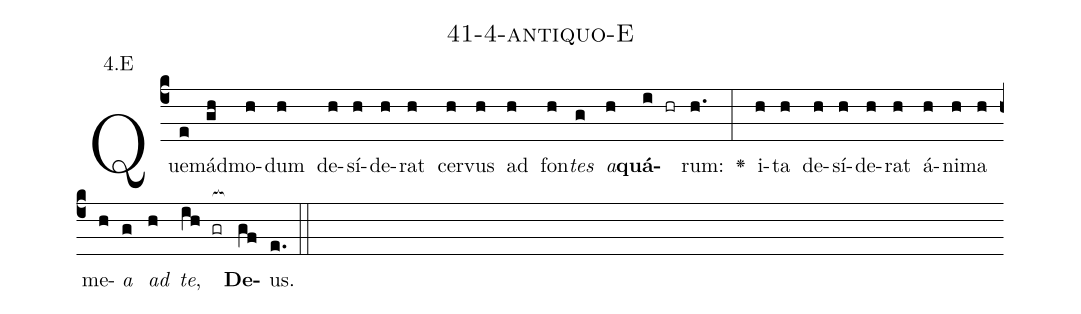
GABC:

name: 41-4-antiquo-E;
annotation: 4.E;
%%
(c4)Quem(e)ád(gh)mo(h)dum(h) de(h)sí(h)de(h)rat(h) cer(h)vus(h) ad(h) fon(h)<i>tes</i>(g) <i>a</i>(h)<b>quá</b>(i hr)rum:(h.) <v>\greheightstar</v>(:) i(h)ta(h) de(h)sí(h)de(h)rat(h) á(h)ni(h)ma(h) me(h)<i>a</i>(g) <i>ad</i>(h) <i>te</i>,(ih gr[ocb:1{]) <b>De</b>(gf[ocb:0}])us.(e.) (::)


%E(h) u(g) o(h) u(ih) a(gf) e.(e.) (::)
